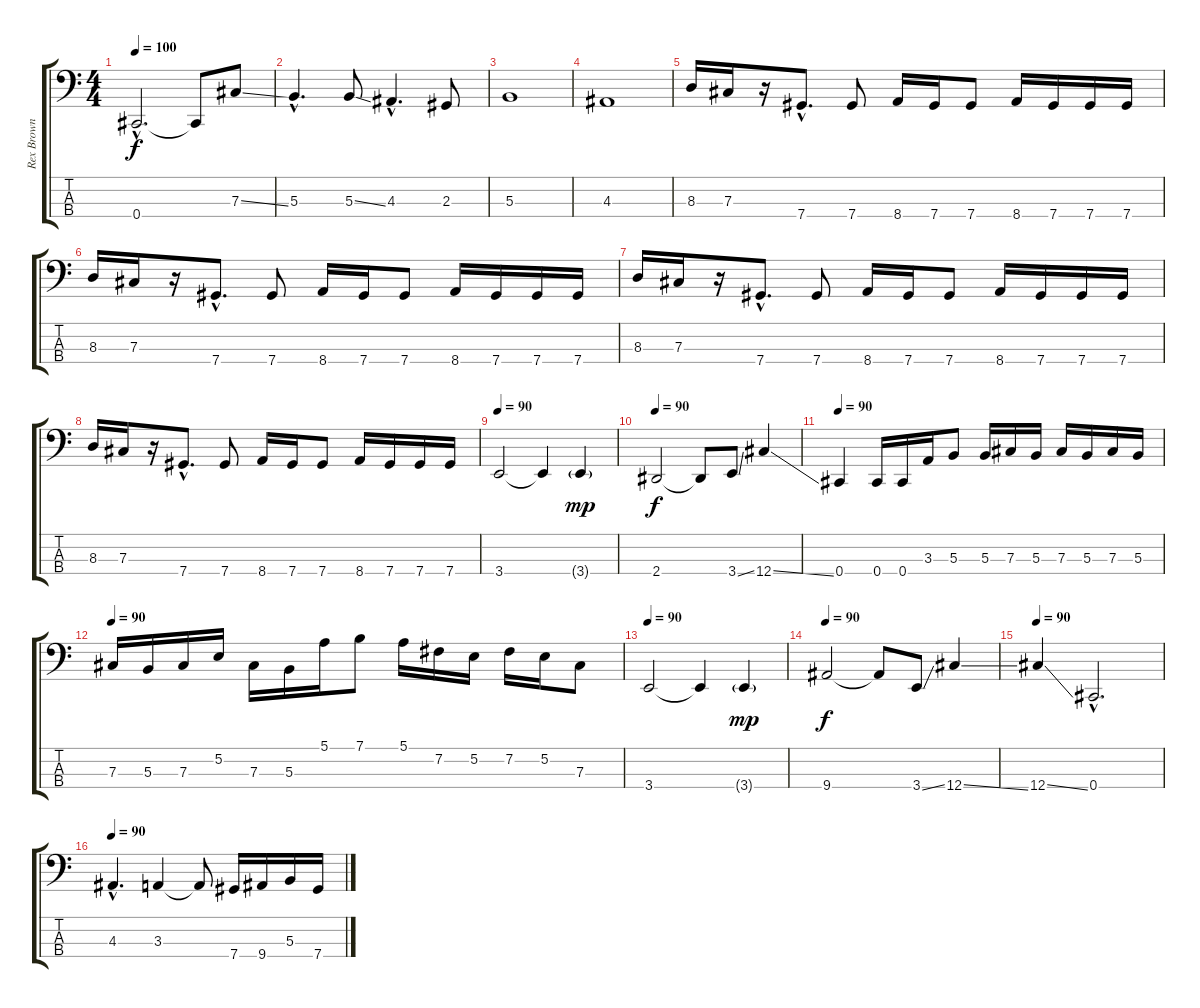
\track ("Rex Brown" "Rex Brown") {instrument slapbass2}
\staff {score tabs}
\tuning (E2 B1 Gb1 Db1) {hide}
\ts (4 4)
\tempo 100
\clef f4
\ks c
0.4{hac}.2{d dy f} 0.4{t}.8 7.3{ss}.8 |
5.3{hac}.4{d} 5.3{ss}.8 4.3{hac}.4{d} 2.3.8 |
5.3.1 |
4.3.1 |
8.3.16 7.3.16 r.16 7.4{hac}.8{d} 7.4.8 8.4.16 7.4.16 7.4.8 8.4.16 7.4.16 7.4.16 7.4.16 |
8.3.16 7.3.16 r.16 7.4{hac}.8{d} 7.4.8 8.4.16 7.4.16 7.4.8 8.4.16 7.4.16 7.4.16 7.4.16 |
8.3.16 7.3.16 r.16 7.4{hac}.8{d} 7.4.8 8.4.16 7.4.16 7.4.8 8.4.16 7.4.16 7.4.16 7.4.16 |
8.3.16 7.3.16 r.16 7.4{hac}.8{d} 7.4.8 8.4.16 7.4.16 7.4.8 8.4.16 7.4.16 7.4.16 7.4.16 |
\tempo 90
3.4.2 3.4{t}.4 3.4{g}.4{dy mp} |
\tempo 90
2.4.2{dy f} 2.4{t}.8 3.4{ss}.8 12.4{ss}.4 |
\tempo 90
0.4.4 0.4.16 0.4.16 3.3.16 5.3.8 5.3.16 7.3.16 5.3.16 7.3.16 5.3.16 7.3.16 5.3.16 |
\tempo 90
7.3.16 5.3.16 7.3.16 5.2.16 7.3.16 5.3.16 5.1.16 7.1.8 5.1.16 7.2.16 5.2.16 7.2.16 5.2.16 7.3.8 |
\tempo 90
3.4.2 3.4{t}.4 3.4{g}.4{dy mp} |
\tempo 90
9.4.2{dy f} 9.4{t}.8 3.4{ss}.8 12.4{ss}.4 |
\tempo 90
12.4{ss}.4 0.4{hac}.2{d} |
\tempo 90
4.3{hac}.4{d} 3.3.4 3.3{t}.8 7.4.16 9.4.16 5.3.16 7.4.16
